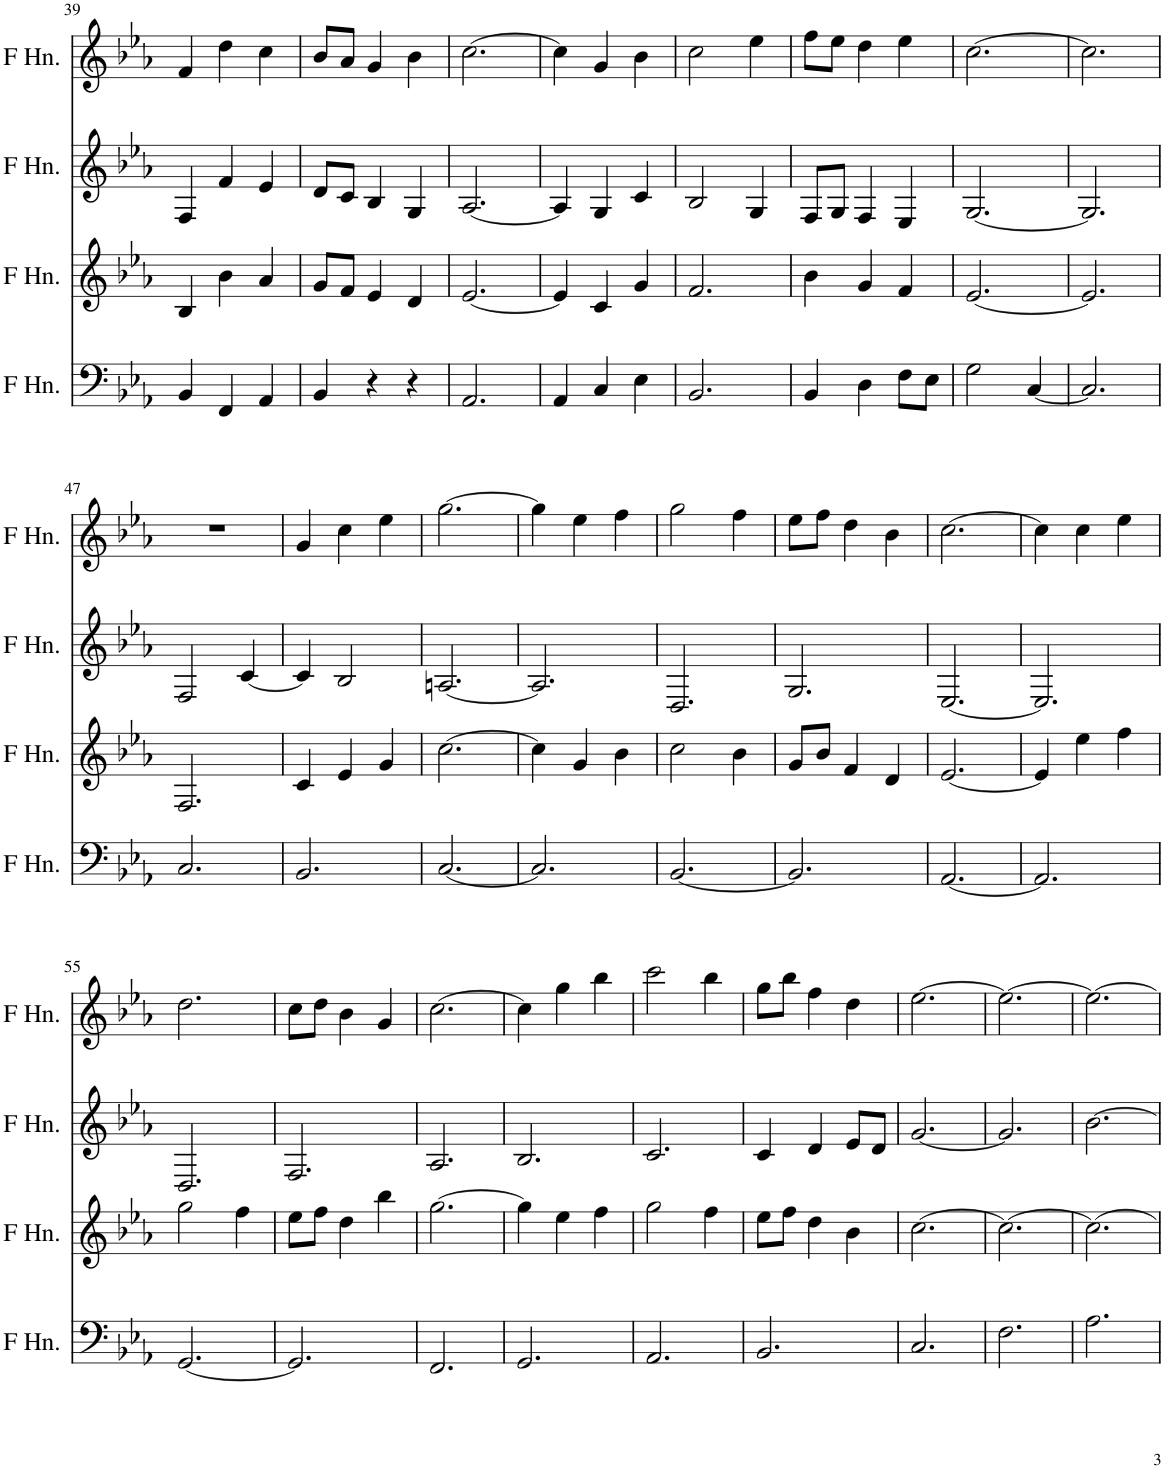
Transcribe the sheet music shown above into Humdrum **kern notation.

**kern	**kern	**kern	**kern
*part4	*part3	*part2	*part1
*staff4	*staff3	*staff2	*staff1
*I"Horn in F	*I"Horn in F	*I"Horn in F	*I"Horn in F
!!LO:PB:g=z
*clefF4	*clefG2	*clefG2	*clefG2
*Trd4c7	*Trd4c7	*Trd4c7	*Trd4c7
*k[b-e-a-]	*k[b-e-a-]	*k[b-e-a-]	*k[b-e-a-]
*M3/4	*M3/4	*M3/4	*M3/4
=39	=39	=39	=39
4BB-/	4B-/	4F/	4f/
4FF/	4b-\	4f/	4dd\
4AA-/	4a-/	4e-/	4cc\
=40	=40	=40	=40
4BB-/	8g/L	8d/L	8b-/L
.	8f/J	8c/J	8a-/J
4r	4e-/	4B-/	4g/
4r	4d/	4G/	4b-\
=41	=41	=41	=41
2.AA-/	[2.e-/	[2.A-/	[2.cc\
=42	=42	=42	=42
4AA-/	4e-/]	4A-/]	4cc\]
4C/	4c/	4G/	4g/
4E-\	4g/	4c/	4b-\
=43	=43	=43	=43
2.BB-/	2.f/	2B-/	2cc\
.	.	4G/	4ee-\
=44	=44	=44	=44
4BB-/	4b-\	8F/L	8ff\L
.	.	8G/J	8ee-\J
4D\	4g/	4F/	4dd\
8F\L	4f/	4E-/	4ee-\
8E-\J	.	.	.
=45	=45	=45	=45
2G\	[2.e-/	[2.G/	[2.cc\
[4C/	.	.	.
=46	=46	=46	=46
2.C/]	2.e-/]	2.G/]	2.cc\]
!!LO:LB:g=z
=47	=47	=47	=47
2.C/	2.F/	2F/	2.r
.	.	[4c/	.
=48	=48	=48	=48
2.BB-/	4c/	4c/]	4g/
.	4e-/	2B-/	4cc\
.	4g/	.	4ee-\
=49	=49	=49	=49
[2.C/	[2.cc\	[2.An/	[2.gg\
=50	=50	=50	=50
2.C/]	4cc\]	2.A/]	4gg\]
.	4g/	.	4ee-\
.	4b-\	.	4ff\
=51	=51	=51	=51
[2.BB-/	2cc\	2.D/	2gg\
.	4b-\	.	4ff\
=52	=52	=52	=52
2.BB-/]	8g/L	2.G/	8ee-\L
.	8b-/J	.	8ff\J
.	4f/	.	4dd\
.	4d/	.	4b-\
=53	=53	=53	=53
[2.AA-/	[2.e-/	[2.E-/	[2.cc\
=54	=54	=54	=54
2.AA-/]	4e-/]	2.E-/]	4cc\]
.	4ee-\	.	4cc\
.	4ff\	.	4ee-\
!!LO:LB:g=z
=55	=55	=55	=55
[2.GG/	2gg\	2.D/	2.dd\
.	4ff\	.	.
=56	=56	=56	=56
2.GG/]	8ee-\L	2.F/	8cc\L
.	8ff\J	.	8dd\J
.	4dd\	.	4b-\
.	4bb-\	.	4g/
=57	=57	=57	=57
2.FF/	[2.gg\	2.A-/	[2.cc\
=58	=58	=58	=58
2.GG/	4gg\]	2.B-/	4cc\]
.	4ee-\	.	4gg\
.	4ff\	.	4bb-\
=59	=59	=59	=59
2.AA-/	2gg\	2.c/	2ccc\
.	4ff\	.	4bb-\
=60	=60	=60	=60
2.BB-/	8ee-\L	4c/	8gg\L
.	8ff\J	.	8bb-\J
.	4dd\	4d/	4ff\
.	4b-\	8e-/L	4dd\
.	.	8d/J	.
=61	=61	=61	=61
2.C/	[2.cc\	[2.g/	[2.ee-\
=62	=62	=62	=62
2.F\	2.cc\_	2.g/]	2.ee-\_
=63	=63	=63	=63
2.A-\	2.cc\_	[2.b-\	2.ee-\_
=	=	=	=
*-	*-	*-	*-
